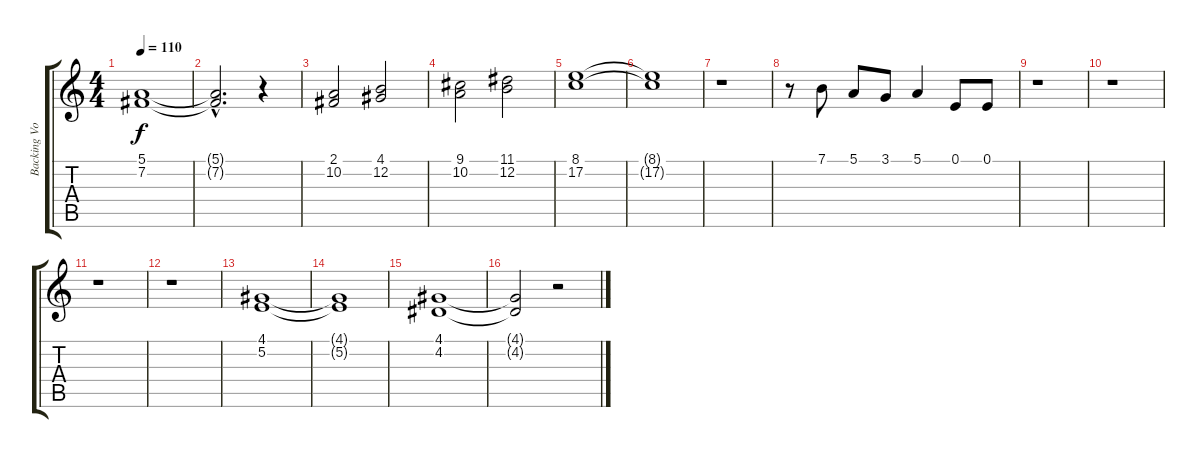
\track ("Backing Vocals" "Backing Vo") {instrument stringensemble1}
\staff {score tabs}
\tuning (E4 B3 G3 D3 A2 E2) {hide}
\ts (4 4)
\tempo 110
\clef g2
\ks c
(5.1 7.2).1{dy f} |
(5.1{hac t} 7.2{hac t}).2{d} r.4 |
(2.1 10.2).2 (4.1 12.2).2 |
(9.1 10.2).2 (11.1 12.2).2 |
(8.1 17.2).1 |
(8.1{t} 17.2{t}).1 |
r.1 |
r.8 7.1.8 5.1.8 3.1.8 5.1.4 0.1.8 0.1.8 |
r.1 |
r.1 |
r.1 |
r.1 |
(4.1 5.2).1 |
(4.1{t} 5.2{t}).1 |
(4.1 4.2).1 |
(4.1{t} 4.2{t}).2 r.2
